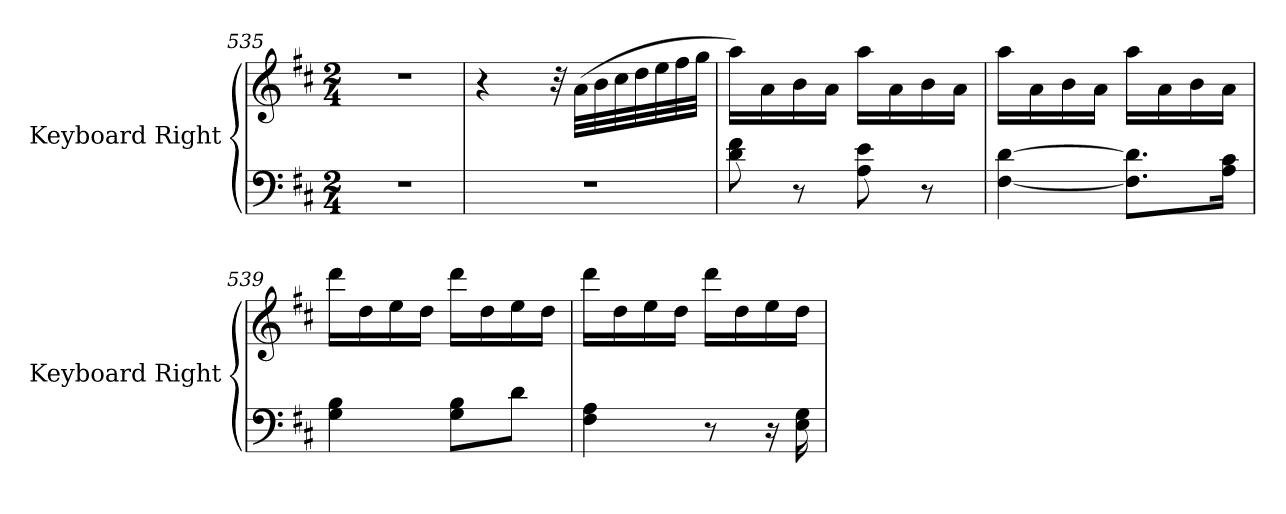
**kern	**kern
*part1	*part1
*staff2	*staff1
*I"Keyboard Right	*
*I'Keyboard Right	*
*clefF4	*clefG2
*k[f#c#]	*k[f#c#]
*D:	*D:
*M2/4	*M2/4
=535	=535
2r	2r
=536	=536
2r	4r
.	32r
.	(>32a\LLL
.	32b\
.	32cc#\
.	32dd\
.	32ee\
.	32ff#\
.	32gg\JJJ
!!LO:PB:g=z
=537	=537
8d\ 8f#\	16aa\LL)
.	16a\
8r	16b\
.	16a\JJ
8A\ 8e\	16aa\LL
.	16a\
8r	16b\
.	16a\JJ
=538	=538
[4F#\ [4d\	16aa\LL
.	16a\
.	16b\
.	16a\JJ
8.F#\] 8.d\]L	16aa\LL
.	16a\
.	16b\
16A\ 16c#\Jk	16a\JJ
=539	=539
4G\ 4B\	16ddd\LL
.	16dd\
.	16ee\
.	16dd\JJ
8G\ 8B\L	16ddd\LL
.	16dd\
8d\J	16ee\
.	16dd\JJ
=540	=540
4F#\ 4A\	16ddd\LL
.	16dd\
.	16ee\
.	16dd\JJ
8r	16ddd\LL
.	16dd\
16r	16ee\
16E\ 16G\	16dd\JJ
=	=
*-	*-
